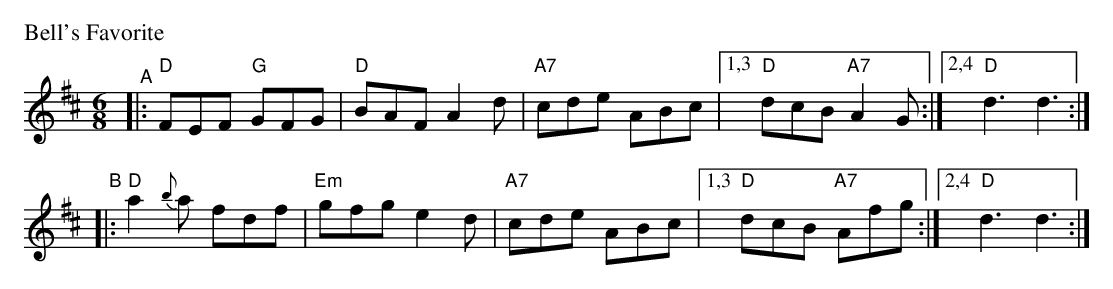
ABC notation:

X:1
P: Bell's Favorite
M: 6/8
K: D
"^A"|: "D"FEF "G"GFG |  "D"BAF A2d | "A7"cde ABc |[1,3 "D"dcB "A7"A2G :|[2,4 "D"d3 d3 :|
"^B"|: "D"a2{b}a fdf | "Em"gfg e2d | "A7"cde ABc |[1,3 "D"dcB "A7"Afg :|[2,4 "D"d3 d3 :|
